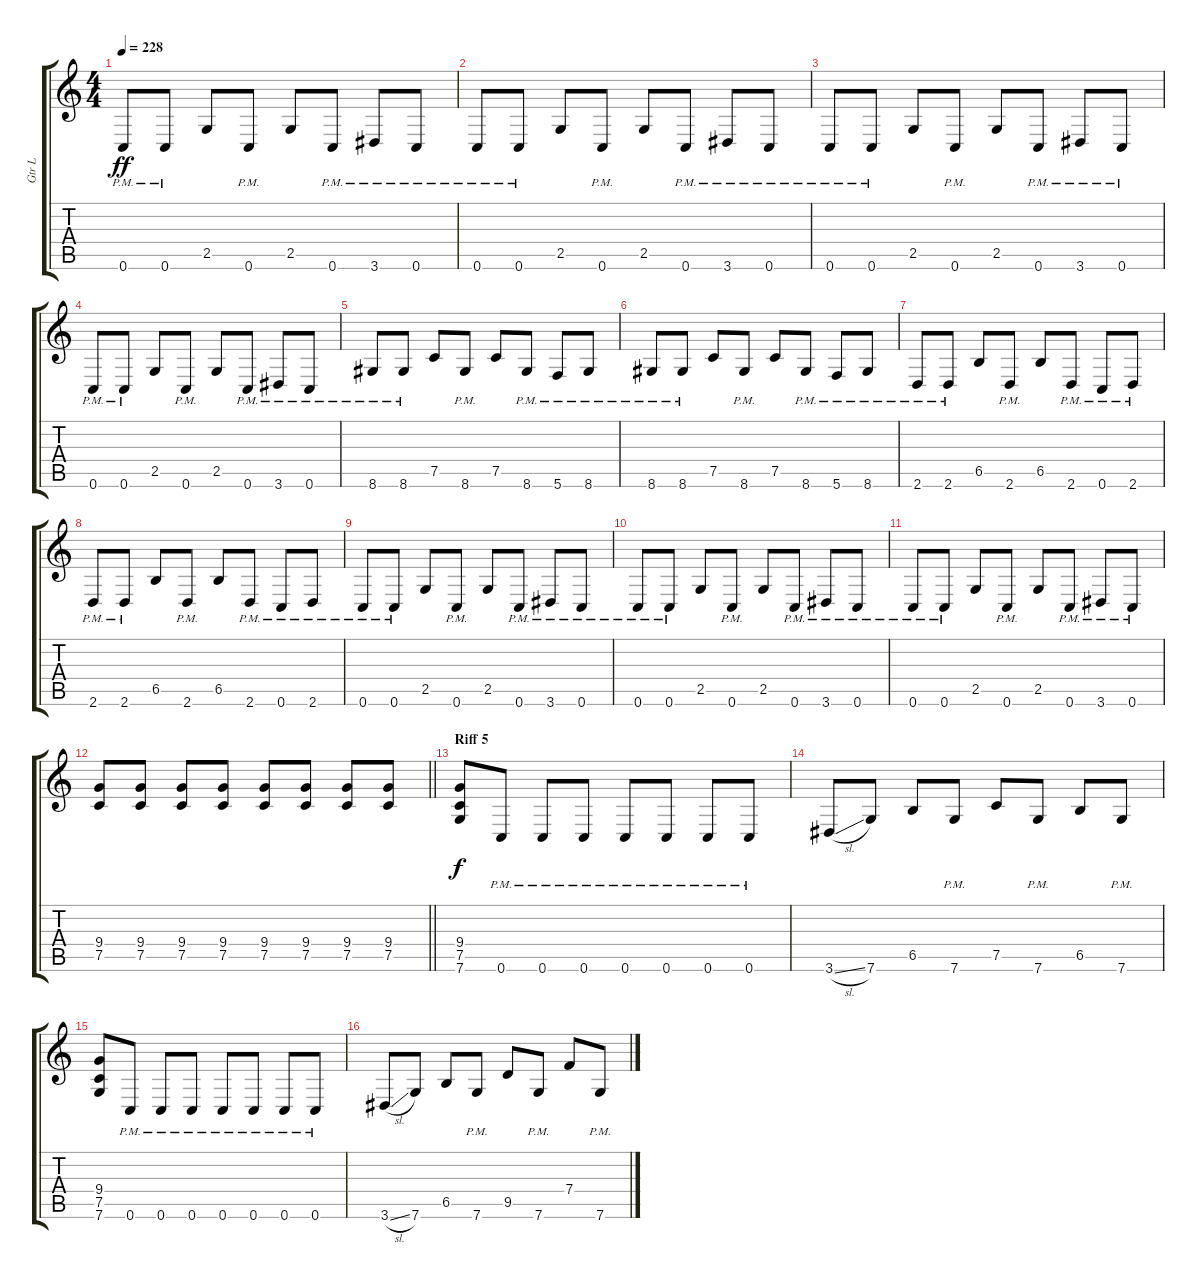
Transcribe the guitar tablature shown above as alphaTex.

\track ("Gtr L" "Gtr L") {instrument distortionguitar}
\staff {score tabs}
\tuning (C4 G3 Eb3 Bb2 F2 C2) {hide}
\ts (4 4)
\tempo 228
\clef g2
\ks c
0.6{pm}.8{dy ff} 0.6{pm}.8 2.5.8 0.6{pm}.8 2.5.8 0.6{pm}.8 3.6{pm}.8 0.6{pm}.8 |
0.6{pm}.8 0.6{pm}.8 2.5.8 0.6{pm}.8 2.5.8 0.6{pm}.8 3.6{pm}.8 0.6{pm}.8 |
0.6{pm}.8 0.6{pm}.8 2.5.8 0.6{pm}.8 2.5.8 0.6{pm}.8 3.6{pm}.8 0.6{pm}.8 |
0.6{pm}.8 0.6{pm}.8 2.5.8 0.6{pm}.8 2.5.8 0.6{pm}.8 3.6{pm}.8 0.6{pm}.8 |
8.6{pm}.8 8.6{pm}.8 7.5.8 8.6{pm}.8 7.5.8 8.6{pm}.8 5.6{pm}.8 8.6{pm}.8 |
8.6{pm}.8 8.6{pm}.8 7.5.8 8.6{pm}.8 7.5.8 8.6{pm}.8 5.6{pm}.8 8.6{pm}.8 |
2.6{pm}.8 2.6{pm}.8 6.5.8 2.6{pm}.8 6.5.8 2.6{pm}.8 0.6{pm}.8 2.6{pm}.8 |
2.6{pm}.8 2.6{pm}.8 6.5.8 2.6{pm}.8 6.5.8 2.6{pm}.8 0.6{pm}.8 2.6{pm}.8 |
0.6{pm}.8 0.6{pm}.8 2.5.8 0.6{pm}.8 2.5.8 0.6{pm}.8 3.6{pm}.8 0.6{pm}.8 |
0.6{pm}.8 0.6{pm}.8 2.5.8 0.6{pm}.8 2.5.8 0.6{pm}.8 3.6{pm}.8 0.6{pm}.8 |
0.6{pm}.8 0.6{pm}.8 2.5.8 0.6{pm}.8 2.5.8 0.6{pm}.8 3.6{pm}.8 0.6{pm}.8 |
\barLineRight lightlight
(9.4 7.5).8 (9.4 7.5).8 (9.4 7.5).8 (9.4 7.5).8 (9.4 7.5).8 (9.4 7.5).8 (9.4 7.5).8 (9.4 7.5).8 |
\section ("" "Riff 5")
(9.4 7.5 7.6).8{dy f} 0.6{pm}.8 0.6{pm}.8 0.6{pm}.8 0.6{pm}.8 0.6{pm}.8 0.6{pm}.8 0.6{pm}.8 |
3.6{sl}.8 7.6.8 6.5.8 7.6{pm}.8 7.5.8 7.6{pm}.8 6.5.8 7.6{pm}.8 |
(9.4 7.5 7.6).8 0.6{pm}.8 0.6{pm}.8 0.6{pm}.8 0.6{pm}.8 0.6{pm}.8 0.6{pm}.8 0.6{pm}.8 |
3.6{sl}.8 7.6.8 6.5.8 7.6{pm}.8 9.5.8 7.6{pm}.8 7.4.8 7.6{pm}.8
